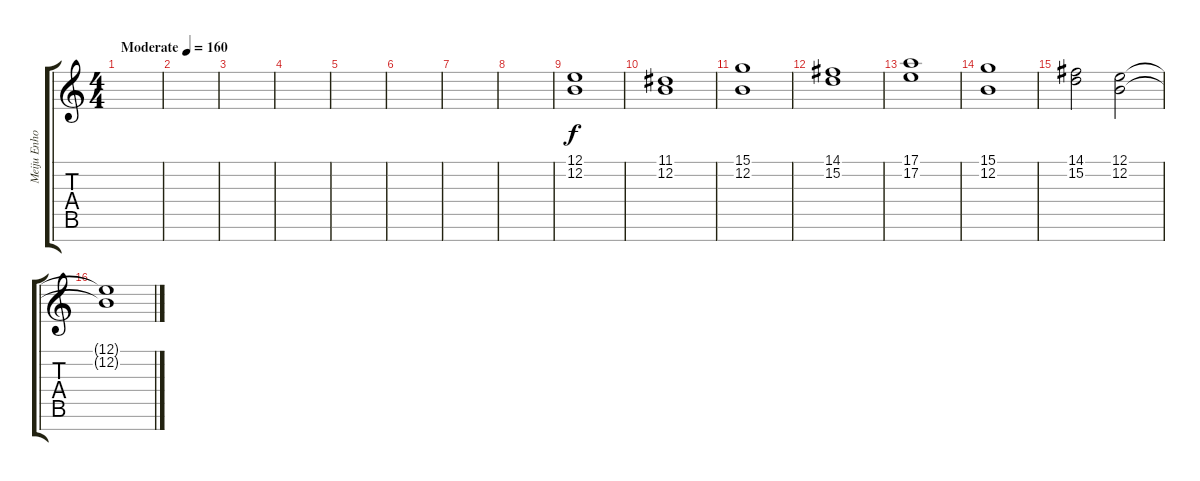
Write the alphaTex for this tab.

\track ("Meiju Enho" "Meiju Enho") {instrument stringensemble2}
\staff {score tabs}
\tuning (E4 B3 G3 D3 A2 E2 B1) {hide}
\ts (4 4)
\tempo (160 "Moderate")
\clef g2
\ks c
|
|
|
|
|
|
|
|
(12.1 12.2).1 |
(11.1 12.2).1 |
(15.1 12.2).1 |
(14.1 15.2).1 |
(17.1 17.2).1 |
(15.1 12.2).1 |
(14.1 15.2).2 (12.1 12.2).2 |
(12.1{t} 12.2{t}).1
